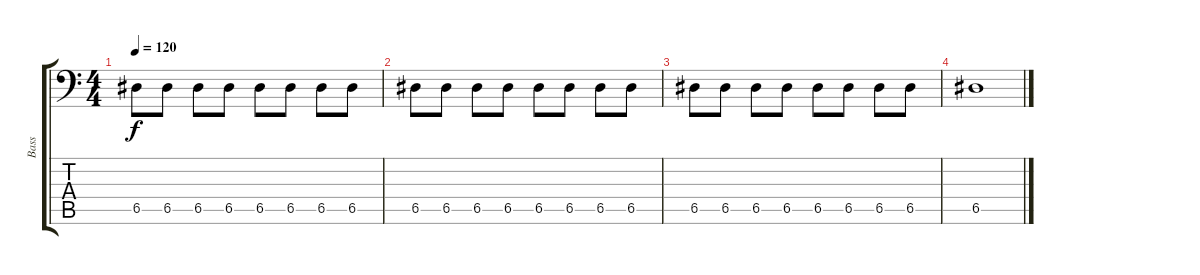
\track ("Bass" "Bass") {instrument electricbassfinger}
\staff {score tabs}
\tuning (E3 B2 G2 D2 A1 E1) {hide}
\ts (4 4)
\tempo 120
\clef f4
\ks c
6.5.8{dy f} 6.5.8 6.5.8 6.5.8 6.5.8 6.5.8 6.5.8 6.5.8 |
6.5.8 6.5.8 6.5.8 6.5.8 6.5.8 6.5.8 6.5.8 6.5.8 |
6.5.8 6.5.8 6.5.8 6.5.8 6.5.8 6.5.8 6.5.8 6.5.8 |
6.5.1
